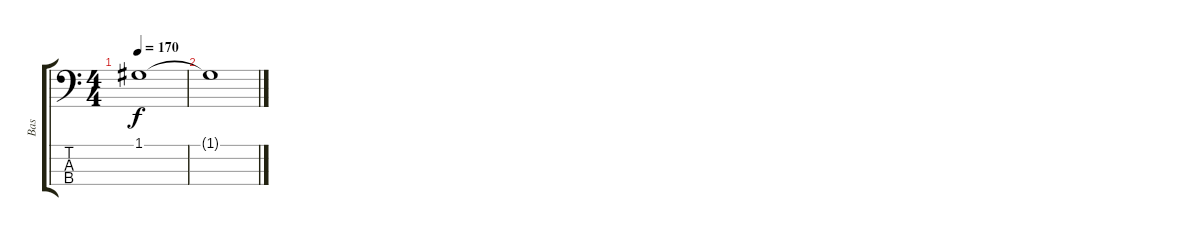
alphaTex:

\track ("Bas" "Bas") {instrument electricbasspick}
\staff {score tabs}
\tuning (G2 D2 A1 E1) {hide}
\ts (4 4)
\tempo 170
\clef f4
\ks c
1.1{t}.1{dy f} |
1.1{t}.1
